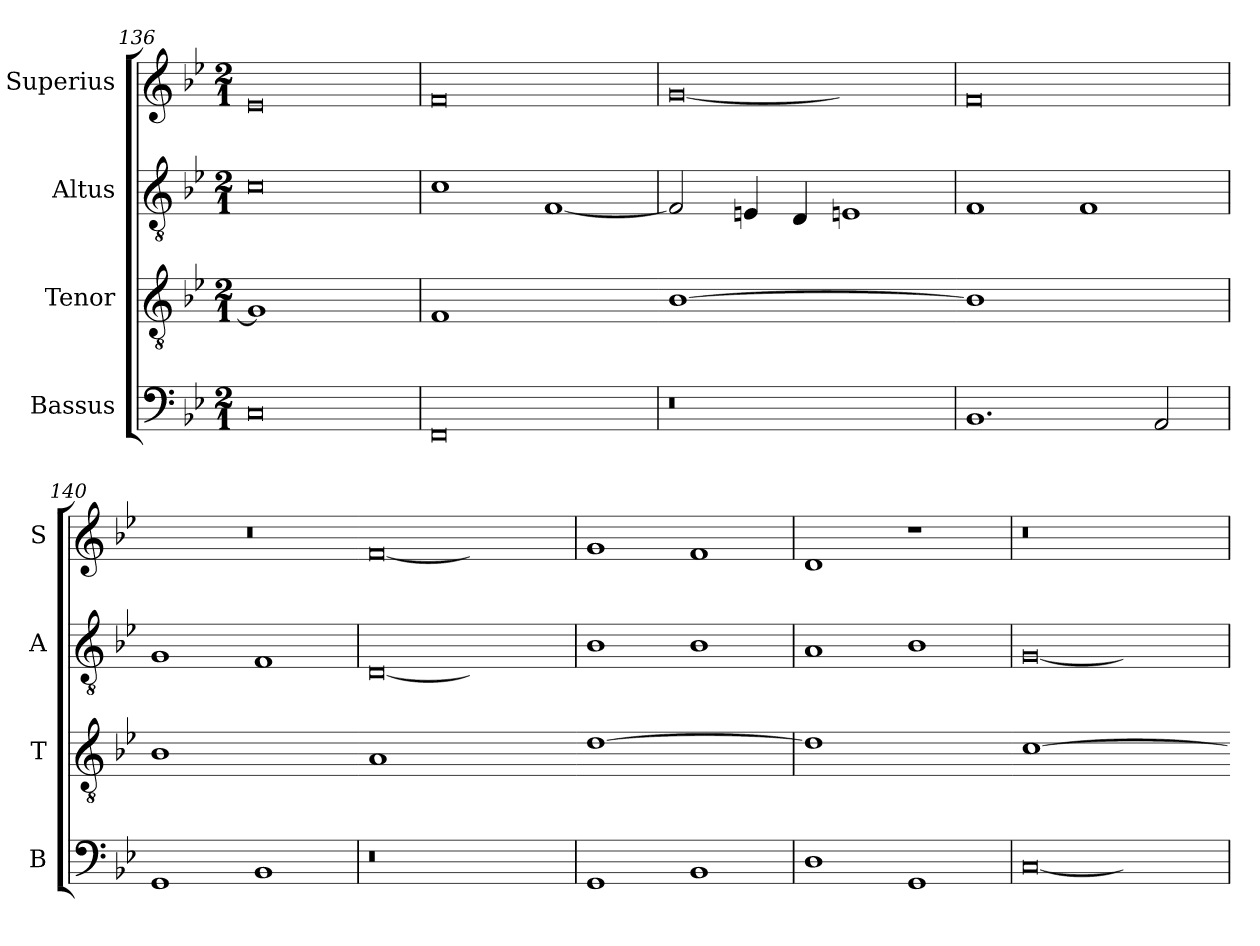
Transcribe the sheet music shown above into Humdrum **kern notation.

**kern	**kern	**kern	**kern
*part4	*part3	*part2	*part1
*staff4	*staff3	*staff2	*staff1
*I"Bassus	*I"Tenor	*I"Altus	*I"Superius
*I'B	*I'T	*I'A	*I'S
*clefF4	*clefGv2	*clefGv2	*clefG2
*k[b-e-]	*k[b-e-]	*k[b-e-]	*k[b-e-]
*M2/1	*M2/1	*M2/1	*M2/1
=136	=136	=136	=136
!	!LO:N:vis=1	!	!
0C	0G]	0c	0e-
=137	=137	=137	=137
!	!LO:N:vis=1	!	!
0FF	0F	1c	0f
.	.	[1F	.
=138	=138-	=138	=138
!LO:N:vis=0	!LO:N:vis=1	!	!LO:N:vis=0
1r	[0B-	2F/]	[1g
.	.	4En/	.
.	.	4D/	.
1ryy	.	1En	1gyy]
=139	=139-	=139	=139
!	!LO:N:vis=1	!	!
1.BB-	0B-]	1F	0f
.	.	1F	.
2AA/	.	.	.
=140	=140	=140	=140
!	!LO:N:vis=1	!	!
1GG	0B-	1G	0r
1BB-	.	1F	.
=141	=141-	=141	=141
!LO:N:vis=0	!LO:N:vis=1	!LO:N:vis=0	!LO:N:vis=0
1r	0A	[1D	[1f
1ryy	.	1Dyy]	1fyy]
=142	=142-	=142	=142
!	!LO:N:vis=1	!	!
1GG	[0d	1B-	1g
1BB-	.	1B-	1f
=143	=143	=143	=143
!	!LO:N:vis=1	!	!
1D	0d]	1A	1d
1GG	.	1B-	1r
=144	=144-	=144	=144
!LO:N:vis=0	!LO:N:vis=1	!LO:N:vis=0	!LO:N:vis=0
[1C	[0c	[1G	1r
1Cyy]	.	1Gyy]	1ryy
=	=-	=	=
*-	*-	*-	*-
